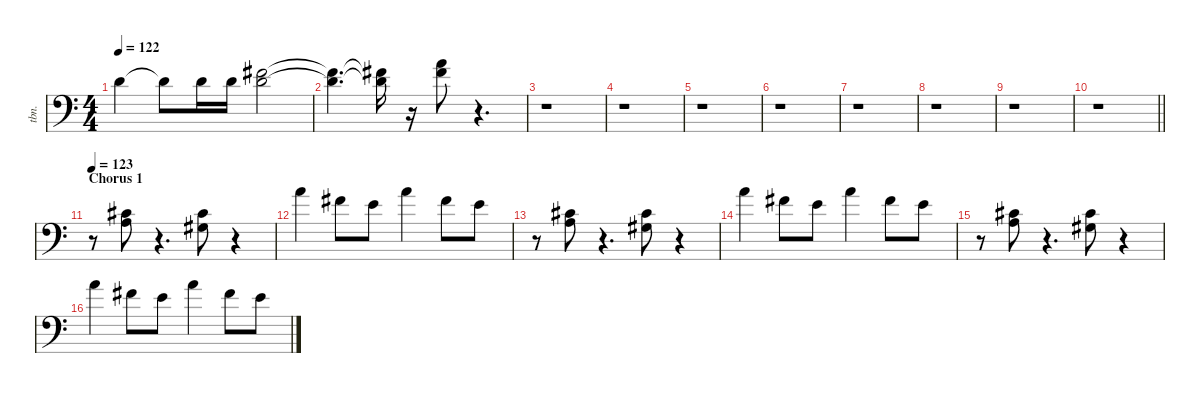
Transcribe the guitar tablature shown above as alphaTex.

\defaultSystemsLayout 4
\hideDynamics
\bracketExtendMode nobrackets
\otherSystemsTrackNameOrientation horizontal
\track ("Trombone" "tbn.") {defaultSystemsLayout 8 instrument trombone}
\staff {score}
\tuning (E4 B3 G3 D3 A2 E2)
\ts (4 4)
\tempo 122
\clef f4
\ks c
3.2.4{dy ff beam Down} 3.2{t}.8{beam Down} 3.2.16{beam Down} 3.2.16{beam Down} (2.1{acc #} 3.2).2{beam Down} |
(2.1{t acc #} 3.2{t}).4{d beam Down} (2.1{t acc #} 3.2{t}).16{beam Down} r.16{beam Down} (5.1 7.2{acc #}).8{beam Down} r.4{d beam Down} |
r.1{beam Down} |
r.1{beam Down} |
r.1{beam Down} |
r.1{beam Down} |
r.1{beam Down} |
r.1{beam Down} |
r.1{beam Down} |
\barLineRight lightlight
r.1{beam Down} |
\section ("" "Chorus 1")
\tempo 123
r.8{beam Down} (2.2{acc #} 2.3).8{beam Down} r.4{d beam Down} (2.2{acc #} 1.3{acc #}).8{beam Down} r.4{beam Down} |
5.1.4{beam Down} 2.1{acc #}.8{beam Down} 0.1.8{beam Down} 5.1.4{beam Down} 2.1{acc #}.8{beam Down} 0.1.8{beam Down} |
r.8{beam Down} (2.2{acc #} 2.3).8{beam Down} r.4{d beam Down} (2.2{acc #} 1.3{acc #}).8{beam Down} r.4{beam Down} |
5.1.4{beam Down} 2.1{acc #}.8{beam Down} 0.1.8{beam Down} 5.1.4{beam Down} 2.1{acc #}.8{beam Down} 0.1.8{beam Down} |
r.8{beam Down} (2.2{acc #} 2.3).8{beam Down} r.4{d beam Down} (2.2{acc #} 1.3{acc #}).8{beam Down} r.4{beam Down} |
5.1.4{beam Down} 2.1{acc #}.8{beam Down} 0.1.8{beam Down} 5.1.4{beam Down} 2.1{acc #}.8{beam Down} 0.1.8{beam Down}
